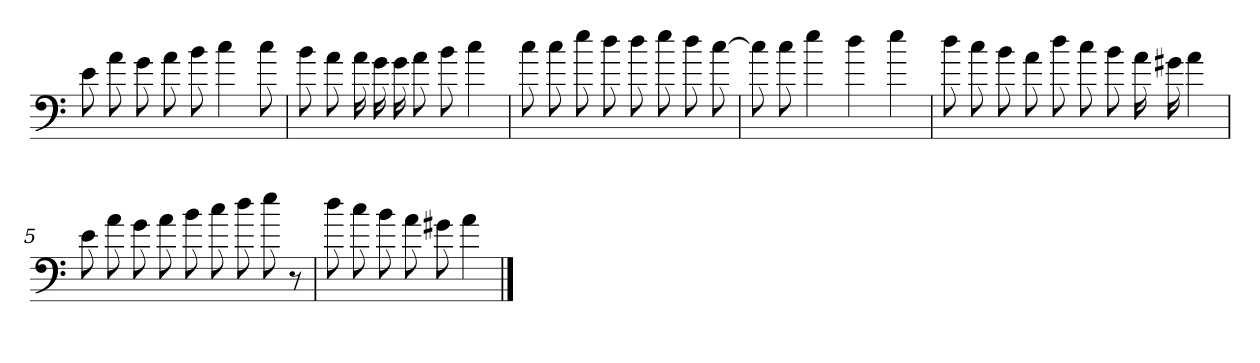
**kern
*part1
*staff1
*clefF4
*k[]
*a:
=
8e
8a
8g
8a
8b
4cc
8cc
=1
8b
8a
16a
16g
16g
8a
8b
4cc
=2
8cc
8cc
8ee
8dd
8dd
8ee
8dd
[8cc
=3
8cc]
8cc
4ee
4dd
4ee
=4
8dd
8cc
8b
8a
8dd
8cc
8b
16a
16g#X
4a
=5
8e
8a
8g
8a
8b
8cc
8dd
8ee
8r
=6
8dd
8cc
8b
8a
8g#X
4a
==
*-
